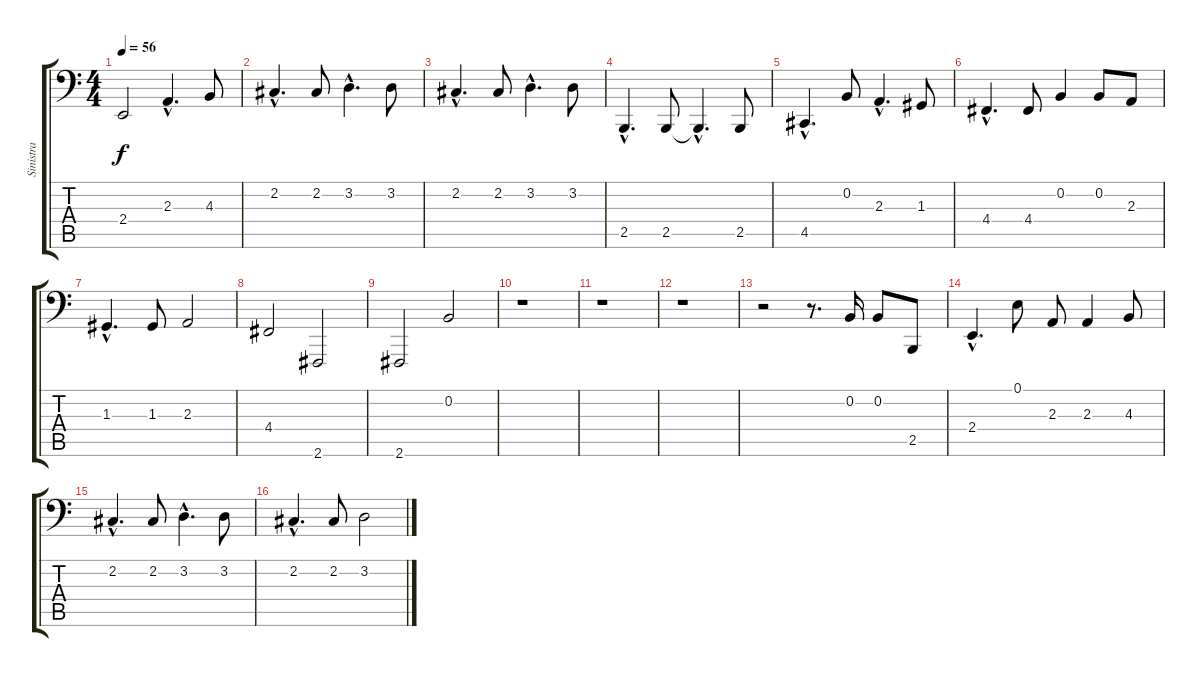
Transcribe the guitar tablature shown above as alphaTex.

\track ("Sinistra" "Sinistra") {instrument acousticgrandpiano}
\staff {score tabs}
\tuning (E3 B2 G2 D2 A1 E1) {hide}
\ts (4 4)
\tempo 56
\clef f4
\ks c
2.4.2{dy f} 2.3{hac}.4{d} 4.3.8 |
2.2{hac}.4{d} 2.2.8 3.2{hac}.4{d} 3.2.8 |
2.2{hac}.4{d} 2.2.8 3.2{hac}.4{d} 3.2.8 |
2.5{hac}.4{d} 2.5.8 2.5{hac t}.4{d} 2.5.8 |
4.5{hac}.4{d} 0.2.8 2.3{hac}.4{d} 1.3.8 |
4.4{hac}.4{d} 4.4.8 0.2.4 0.2.8 2.3.8 |
1.3{hac}.4{d} 1.3.8 2.3.2 |
4.4.2 2.6.2 |
2.6.2 0.2.2 |
r.1 |
r.1 |
r.1 |
r.2 r.8{d} 0.2.16 0.2.8 2.5.8 |
2.4{hac}.4{d} 0.1.8 2.3.8 2.3.4 4.3.8 |
2.2{hac}.4{d} 2.2.8 3.2{hac}.4{d} 3.2.8 |
2.2{hac}.4{d} 2.2.8 3.2.2
